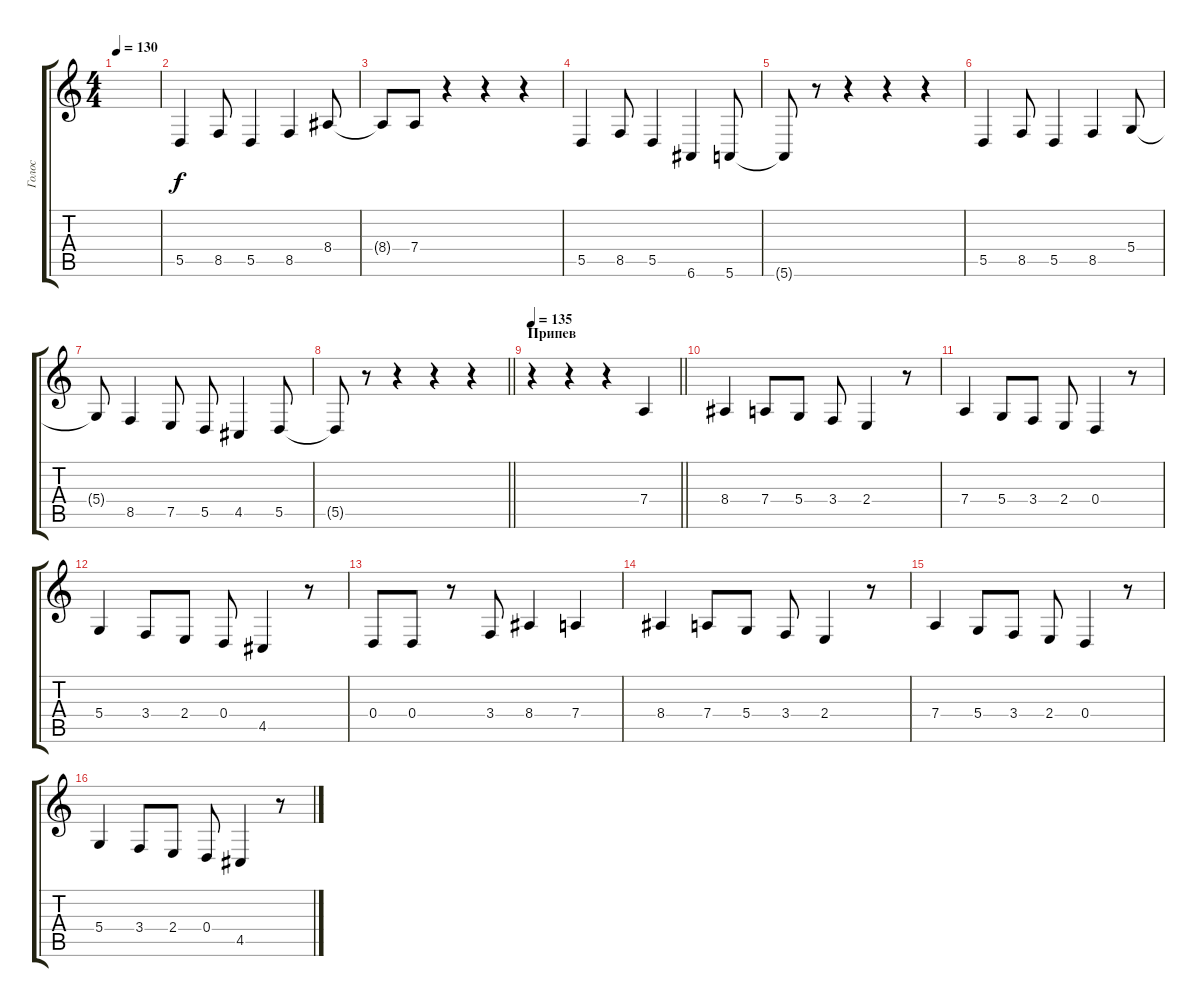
\track ("Голос" "Голос") {instrument oboe}
\staff {score tabs}
\tuning (E4 B3 G3 D3 A2 E2) {hide}
\ts (4 4)
\tempo 130
\clef g2
\ks c
|
5.5.4 8.5.8 5.5.4 8.5.4 8.4.8 |
8.4{t}.8 7.4.8 r.4 r.4 r.4 |
5.5.4 8.5.8 5.5.4 6.6.4 5.6.8 |
5.6{t}.8 r.8 r.4 r.4 r.4 |
5.5.4 8.5.8 5.5.4 8.5.4 5.4.8 |
5.4{t}.8 8.5.4 7.5.8 5.5.8 4.5.4 5.5.8 |
\barLineRight lightlight
5.5{t}.8 r.8 r.4 r.4 r.4 |
\section ("" "Припев")
\tempo 135
\barLineRight lightlight
r.4 r.4 r.4 7.4.4 |
8.4.4 7.4.8 5.4.8 3.4.8 2.4.4 r.8 |
7.4.4 5.4.8 3.4.8 2.4.8 0.4.4 r.8 |
5.4.4 3.4.8 2.4.8 0.4.8 4.5.4 r.8 |
0.4.8 0.4.8 r.8 3.4.8 8.4.4 7.4.4 |
8.4.4 7.4.8 5.4.8 3.4.8 2.4.4 r.8 |
7.4.4 5.4.8 3.4.8 2.4.8 0.4.4 r.8 |
5.4.4 3.4.8 2.4.8 0.4.8 4.5.4 r.8
